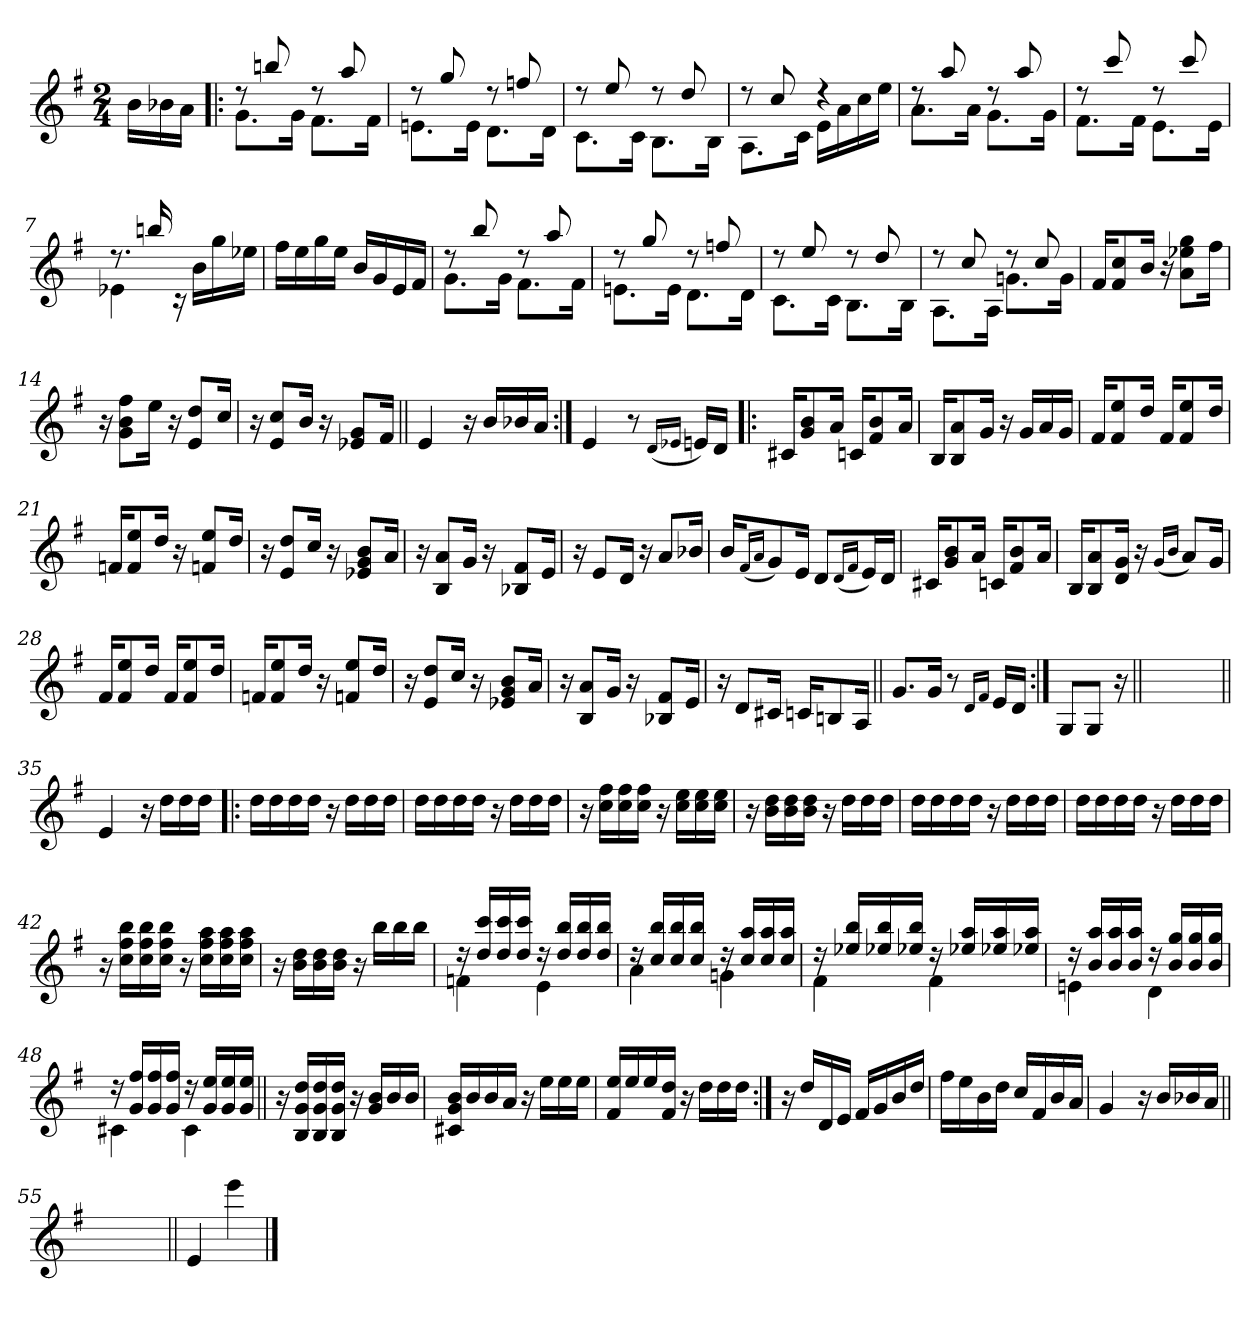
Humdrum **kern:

**kern
*part1
*staff1
*clefG2
*k[f#]
*G:
*M2/4
=
16b\LL
16b-X\
16a\JJ
=1!|:
*^
8rdd	8.g\L
8bbn/	.
.	16g\Jk
8rdd	8.f#\L
8aa/	.
.	16f#\Jk
=2	=2
8rdd	8.en\L
8gg/	.
.	16e\Jk
8rdd	8.d\L
8ffn/	.
.	16d\Jk
=3	=3
8rdd	8.c\L
8ee/	.
.	16c\Jk
8rdd	8.B\L
8dd/	.
.	16B\Jk
=4	=4
8rdd	8.A\L
8cc/	.
.	16c\Jk
4rdd	16e\LL
.	16a\
.	16cc\
.	16ee\JJ
!!LO:LB:g=z	!!
=5	=5
8rdd	8.a\L
8aa/	.
.	16a\Jk
8rdd	8.g\L
8aa/	.
.	16g\Jk
=6	=6
8rdd	8.f#\L
8ccc/	.
.	16f#\Jk
8rdd	8.e\L
8ccc/	.
.	16e\Jk
=7	=7
8.rdd	4e-X\
16bbn/	.
4ryy	16rc
.	16b\LL
.	16gg\
.	16ee-X\JJ
*v	*v
=8
16ff#\LL
16ee\
16gg\
16ee\JJ
16b/LL
16g/
16e/
16f#/JJ
=9
*^
8rdd	8.g\L
8bb/	.
.	16g\Jk
8rdd	8.f#\L
8aa/	.
.	16f#\Jk
!!LO:LB:g=z	!!
=10	=10
8rdd	8.en\L
8gg/	.
.	16e\Jk
8rdd	8.d\L
8ffn/	.
.	16d\Jk
=11	=11
8rdd	8.c\L
8ee/	.
.	16c\Jk
8rdd	8.B\L
8dd/	.
.	16B\Jk
=12	=12
8rdd	8.A\L
8cc/	.
.	16A\Jk
8rdd	8.gn\L
8cc/	.
.	16g\Jk
*v	*v
=13
16f#/KL
8f#/ 8cc/
16b/Jk
16r
8a\ 8ee-X\ 8gg\L
16ff#\Jk
!!LO:LB:g=z
=14
16r
8g\ 8b\ 8ff#\L
16ee\Jk
16r
8e/ 8dd/L
16cc/Jk
=15
16r
8e/ 8cc/L
16b/Jk
16r
8e-X/ 8g/L
16f#/Jk
=16||
4e/
16r
16b/LL
16b-X/
16a/JJ
=17:|!
4e/
8r
(<16qd/LL
16qe-X/JJ
16en/LL)
16d/JJ
!!LO:LB:g=z
=18!|:
16c#/KL
8g/ 8b/
16a/Jk
16c/KL
8f#/ 8b/
16a/Jk
=19
16B/KL
8B/ 8a/
16g/Jk
16r
16g/LL
16a/
16g/JJ
=20
16f#/KL
8f#/ 8ee/
16dd/Jk
16f#/KL
8f#/ 8ee/
16dd/Jk
=21
16fn/KL
8f/ 8ee/
16dd/Jk
16r
8fn/ 8ee/L
16dd/Jk
!!LO:LB:g=z
=22
16r
8e/ 8dd/L
16cc/Jk
16r
8e-X/ 8g/ 8b/L
16a/Jk
=23
16r
8B/ 8a/L
16g/Jk
16r
8B-X/ 8f#/L
16e/Jk
=24
16r
8e/L
16d/Jk
16r
8a/L
16b-X/Jk
=25
16b/KL
(<16qf#/LL
16qa/JJ
8g/)
16e/Jk
8d/L
(<16qd/LL
16qf#/JJ
16e/L)
16d/JJ
=26
16c#/KL
8g/ 8b/
16a/Jk
16c/KL
8f#/ 8b/
16a/Jk
!!LO:LB:g=z
=27
16B/KL
8B/ 8a/
16d/ 16g/Jk
16r
(<16qg/LL
16qb/JJ
8a/L)
16g/Jk
=28
16f#/KL
8f#/ 8ee/
16dd/Jk
16f#/KL
8f#/ 8ee/
16dd/Jk
=29
16fn/KL
8f/ 8ee/
16dd/Jk
16r
8fn/ 8ee/L
16dd/Jk
=30
16r
8e/ 8dd/L
16cc/Jk
16r
8e-X/ 8g/ 8b/L
16a/Jk
!!LO:LB:g=z
=31
16r
8B/ 8a/L
16g/Jk
16r
8B-X/ 8f#/L
16e/Jk
=32
16r
8d/L
16c#X/Jk
16cn/KL
8Bn/
16A/Jk
=33||
8.g/L
16g/Jk
8r
16qd/LL
16qf#/JJ
16e/LL
16d/JJ
=34:|!
8G/L
8G/J
16r
=34X341||
2ryy
!!LO:LB:g=z
=35||
4e/
16r
16dd\LL
16dd\
16dd\JJ
=36!|:
16dd\LL
16dd\
16dd\
16dd\JJ
16r
16dd\LL
16dd\
16dd\JJ
=37
16dd\LL
16dd\
16dd\
16dd\JJ
16r
16dd\LL
16dd\
16dd\JJ
=38
16r
16cc\ 16ff#\LL
16cc\ 16ff#\
16cc\ 16ff#\JJ
16r
16cc\ 16ee\LL
16cc\ 16ee\
16cc\ 16ee\JJ
=39
16r
16b\ 16dd\LL
16b\ 16dd\
16b\ 16dd\JJ
16r
16dd\LL
16dd\
16dd\JJ
!!LO:PB:g=z
=40
16dd\LL
16dd\
16dd\
16dd\JJ
16r
16dd\LL
16dd\
16dd\JJ
=41
16dd\LL
16dd\
16dd\
16dd\JJ
16r
16dd\LL
16dd\
16dd\JJ
=42
16r
16cc\ 16ff#\ 16bb\LL
16cc\ 16ff#\ 16bb\
16cc\ 16ff#\ 16bb\JJ
16r
16cc\ 16ff#\ 16aa\LL
16cc\ 16ff#\ 16aa\
16cc\ 16ff#\ 16aa\JJ
=43
16r
16b\ 16dd\LL
16b\ 16dd\
16b\ 16dd\JJ
16r
16bb\LL
16bb\
16bb\JJ
!!LO:LB:g=z
=44
*^
16rdd	4fn\
16dd/ 16ccc/LL	.
16dd/ 16ccc/	.
16dd/ 16ccc/JJ	.
16rdd	4e\
16dd/ 16bb/LL	.
16dd/ 16bb/	.
16dd/ 16bb/JJ	.
=45	=45
16rdd	4a\
16cc/ 16bb/LL	.
16cc/ 16bb/	.
16cc/ 16bb/JJ	.
16rdd	4gn\
16cc/ 16aa/LL	.
16cc/ 16aa/	.
16cc/ 16aa/JJ	.
=46	=46
16rdd	4f#\
16ee-X/ 16bb/LL	.
16ee-X/ 16bb/	.
16ee-X/ 16bb/JJ	.
16rdd	4f#\
16ee-X/ 16aa/LL	.
16ee-X/ 16aa/	.
16ee-X/ 16aa/JJ	.
=47	=47
16rdd	4en\
16b/ 16aa/LL	.
16b/ 16aa/	.
16b/ 16aa/JJ	.
16rdd	4d\
16b/ 16gg/LL	.
16b/ 16gg/	.
16b/ 16gg/JJ	.
!!LO:LB:g=z	!!
=48	=48
16rdd	4c#X\
16g/ 16ff#/LL	.
16g/ 16ff#/	.
16g/ 16ff#/JJ	.
16rdd	4c#\
16g/ 16ee/LL	.
16g/ 16ee/	.
16g/ 16ee/JJ	.
*v	*v
=49||
16r
16B/ 16g/ 16dd/LL
16B/ 16g/ 16dd/
16B/ 16g/ 16dd/JJ
16r
16g/ 16b/LL
16b/
16b/JJ
=50
16c#X/ 16g/ 16b/LL
16b/
16b/
16a/JJ
16r
16ee\LL
16ee\
16ee\JJ
=51
16f#/ 16ee/LL
16ee/
16ee/
16f#/ 16dd/JJ
16r
16dd\LL
16dd\
16dd\JJ
!!LO:LB:g=z
=52:|!
16r
16dd/LL
16d/
16e/JJ
16f#/LL
16g/
16b/
16dd/JJ
=53
16ff#\LL
16ee\
16b\
16dd\JJ
16cc/LL
16f#/
16b/
16a/JJ
=54
4g/
16r
16b/LL
16b-X/
16a/JJ
=55||
2ryy
=56||
4e/
4eee\
==
*-
